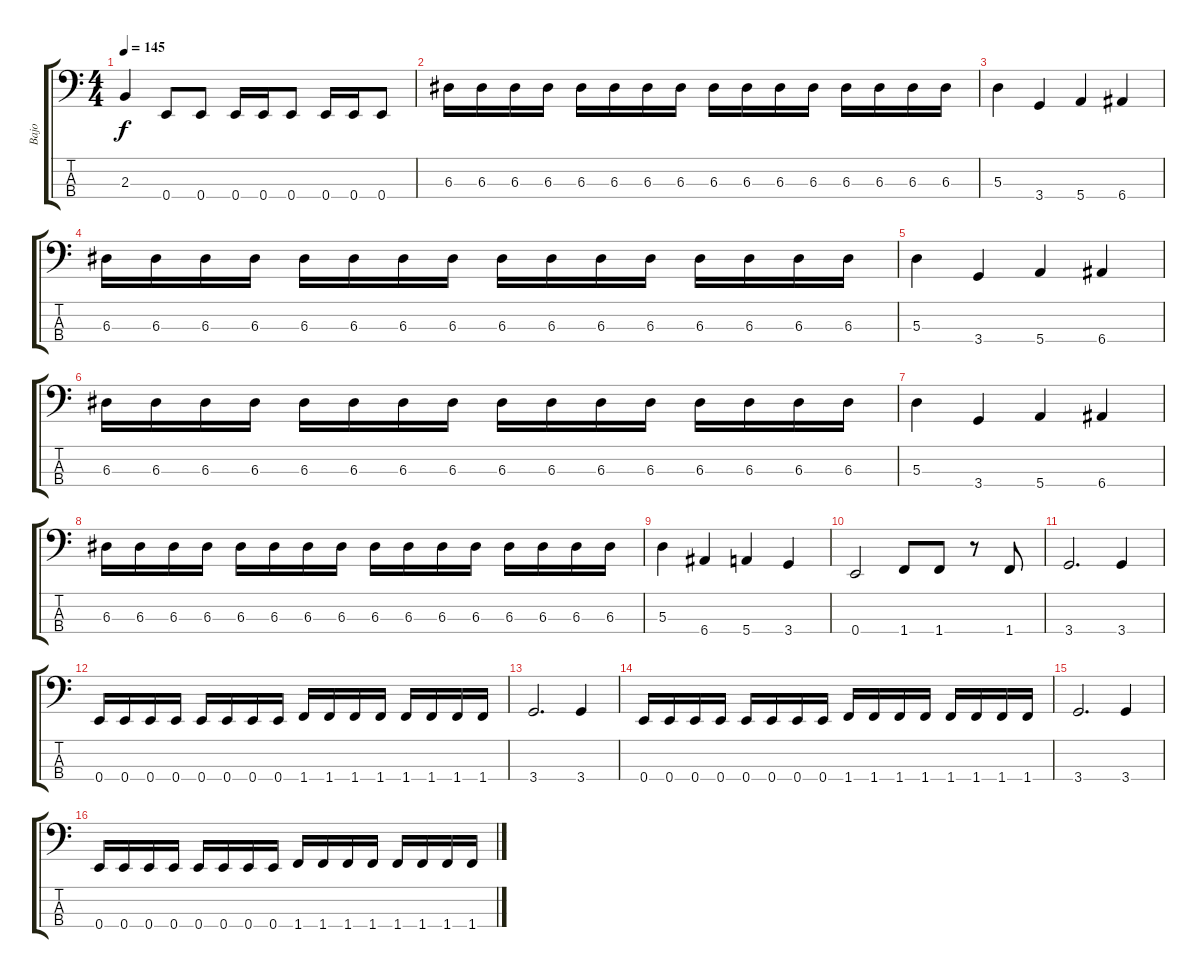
\track ("Bajo" "Bajo") {instrument electricbasspick}
\staff {score tabs}
\tuning (G2 D2 A1 E1) {hide}
\ts (4 4)
\tempo 145
\clef f4
\ks c
2.3.4{dy f} 0.4.8 0.4.8 0.4.16 0.4.16 0.4.8 0.4.16 0.4.16 0.4.8 |
6.3.16 6.3.16 6.3.16 6.3.16 6.3.16 6.3.16 6.3.16 6.3.16 6.3.16 6.3.16 6.3.16 6.3.16 6.3.16 6.3.16 6.3.16 6.3.16 |
5.3.4 3.4.4 5.4.4 6.4.4 |
6.3.16 6.3.16 6.3.16 6.3.16 6.3.16 6.3.16 6.3.16 6.3.16 6.3.16 6.3.16 6.3.16 6.3.16 6.3.16 6.3.16 6.3.16 6.3.16 |
5.3.4 3.4.4 5.4.4 6.4.4 |
6.3.16 6.3.16 6.3.16 6.3.16 6.3.16 6.3.16 6.3.16 6.3.16 6.3.16 6.3.16 6.3.16 6.3.16 6.3.16 6.3.16 6.3.16 6.3.16 |
5.3.4 3.4.4 5.4.4 6.4.4 |
6.3.16 6.3.16 6.3.16 6.3.16 6.3.16 6.3.16 6.3.16 6.3.16 6.3.16 6.3.16 6.3.16 6.3.16 6.3.16 6.3.16 6.3.16 6.3.16 |
5.3.4 6.4.4 5.4.4 3.4.4 |
0.4.2 1.4.8 1.4.8 r.8 1.4.8 |
3.4.2{d} 3.4.4 |
0.4.16 0.4.16 0.4.16 0.4.16 0.4.16 0.4.16 0.4.16 0.4.16 1.4.16 1.4.16 1.4.16 1.4.16 1.4.16 1.4.16 1.4.16 1.4.16 |
3.4.2{d} 3.4.4 |
0.4.16 0.4.16 0.4.16 0.4.16 0.4.16 0.4.16 0.4.16 0.4.16 1.4.16 1.4.16 1.4.16 1.4.16 1.4.16 1.4.16 1.4.16 1.4.16 |
3.4.2{d} 3.4.4 |
0.4.16 0.4.16 0.4.16 0.4.16 0.4.16 0.4.16 0.4.16 0.4.16 1.4.16 1.4.16 1.4.16 1.4.16 1.4.16 1.4.16 1.4.16 1.4.16
